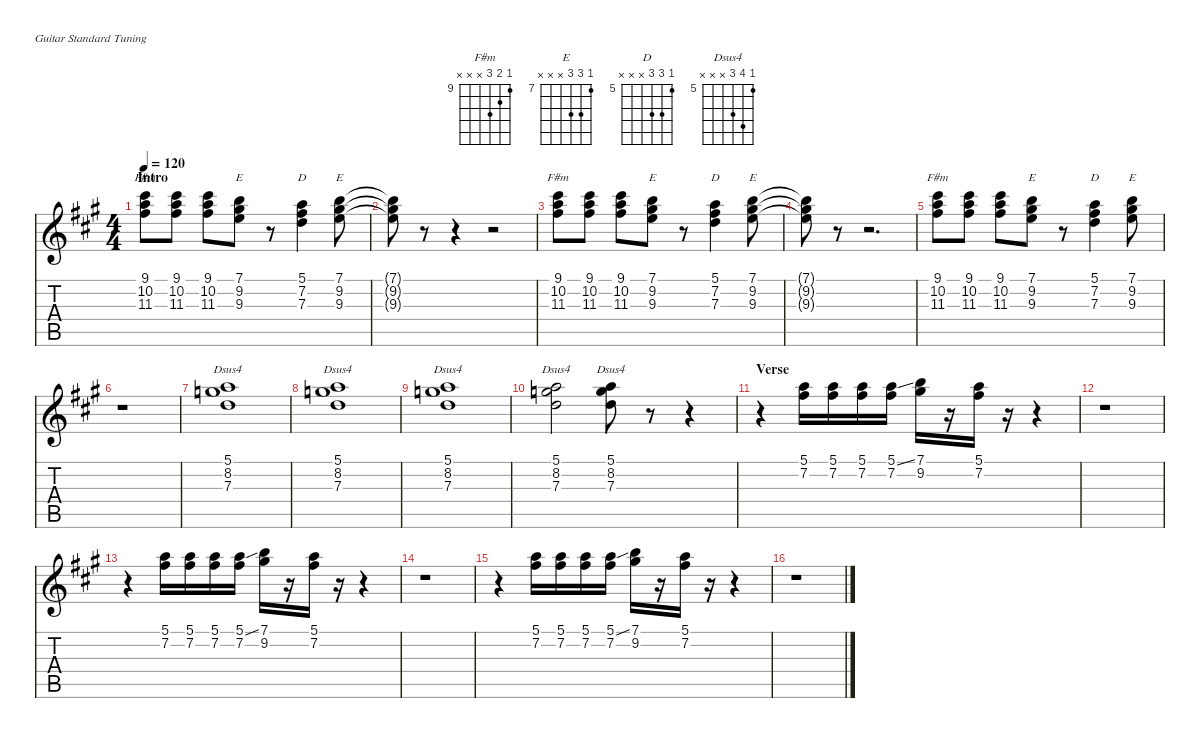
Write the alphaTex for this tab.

\defaultSystemsLayout 4
\hideDynamics
\bracketExtendMode nobrackets
\singleTrackTrackNamePolicy hidden
\multiTrackTrackNamePolicy hidden
\otherSystemsTrackNameOrientation horizontal
\track ("Rhythm 1" "S-Gt") {multiBarRest instrument electricpiano1}
\staff {score tabs}
\tuning (E4 B3 G3 D3 A2 E2)
\displaytranspose 12
\chord ("F#m" 9 10 11 x x x) {firstfret 9}
\chord ("E" 7 9 9 x x x) {firstfret 7}
\chord ("D" 5 7 7 x x x) {firstfret 5}
\chord ("Dsus4" 5 8 7 x x x) {firstfret 5}
\ts (4 4)
\section ("" "Intro")
\tempo 120
\clef g2
\ks a
(9.1{acc #} 10.2{acc forcenatural} 11.3{acc #}).8{ch "F#m" dy f instrument electricpiano1 beam Down} (9.1{acc #} 10.2{acc forcenatural} 11.3{acc #}).8{beam Down} (9.1{acc #} 10.2{acc forcenatural} 11.3{acc #}).8{beam Down} (7.1{acc forcenatural} 9.2{acc #} 9.3{acc forcenatural}).8{ch "E" beam Down} r.8{beam Down} (5.1{acc forcenatural} 7.2{acc #} 7.3{acc forcenatural}).4{ch "D" beam Down} (7.1{acc forcenatural} 9.2{acc #} 9.3{acc forcenatural}).8{ch "E" beam Down} |
(7.1{t acc forcenatural} 9.2{t acc #} 9.3{t acc forcenatural}).8{beam Down} r.8{beam Down} r.4{beam Down} r.2{beam Down} |
(9.1{acc #} 10.2{acc forcenatural} 11.3{acc #}).8{ch "F#m" beam Down} (9.1{acc #} 10.2{acc forcenatural} 11.3{acc #}).8{beam Down} (9.1{acc #} 10.2{acc forcenatural} 11.3{acc #}).8{beam Down} (7.1{acc forcenatural} 9.2{acc #} 9.3{acc forcenatural}).8{ch "E" beam Down} r.8{beam Down} (5.1{acc forcenatural} 7.2{acc #} 7.3{acc forcenatural}).4{ch "D" beam Down} (7.1{acc forcenatural} 9.2{acc #} 9.3{acc forcenatural}).8{ch "E" beam Down} |
(7.1{t acc forcenatural} 9.2{t acc #} 9.3{t acc forcenatural}).8{beam Down} r.8{beam Down} r.2{d beam Down} |
(9.1{acc #} 10.2{acc forcenatural} 11.3{acc #}).8{ch "F#m" beam Down} (9.1{acc #} 10.2{acc forcenatural} 11.3{acc #}).8{beam Down} (9.1{acc #} 10.2{acc forcenatural} 11.3{acc #}).8{beam Down} (7.1{acc forcenatural} 9.2{acc #} 9.3{acc forcenatural}).8{ch "E" beam Down} r.8{beam Down} (5.1{acc forcenatural} 7.2{acc #} 7.3{acc forcenatural}).4{ch "D" beam Down} (7.1{acc forcenatural} 9.2{acc #} 9.3{acc forcenatural}).8{ch "E" beam Down} |
r.1{beam Down} |
(5.1{acc forcenatural} 8.2{acc forcenatural} 7.3{acc forcenatural}).1{ch "Dsus4" beam Down} |
(5.1{acc forcenatural} 8.2{acc forcenatural} 7.3{acc forcenatural}).1{ch "Dsus4" beam Down} |
(5.1{acc forcenatural} 8.2{acc forcenatural} 7.3{acc forcenatural}).1{ch "Dsus4" beam Down} |
(5.1{acc forcenatural} 8.2{acc forcenatural} 7.3{acc forcenatural}).2{ch "Dsus4" beam Down} (5.1{acc forcenatural} 8.2{acc forcenatural} 7.3{acc forcenatural}).8{ch "Dsus4" beam Down} r.8{beam Down} r.4{beam Down} |
\section ("" "Verse")
r.4{beam Down} (5.1{acc forcenatural} 7.2{acc #}).16{beam Down} (5.1{acc forcenatural} 7.2{acc #}).16{beam Down} (5.1{acc forcenatural} 7.2{acc #}).16{beam Down} (5.1{ss acc forcenatural} 7.2{acc #}).16{beam Down} (7.1{acc forcenatural} 9.2{acc #}).16{beam Down} r.16{beam Down} (7.2{acc #} 5.1{acc forcenatural}).16{beam Down} r.16{beam Down} r.4{beam Down} |
r.1{beam Down} |
r.4{beam Down} (5.1{acc forcenatural} 7.2{acc #}).16{beam Down} (5.1{acc forcenatural} 7.2{acc #}).16{beam Down} (5.1{acc forcenatural} 7.2{acc #}).16{beam Down} (5.1{ss acc forcenatural} 7.2{acc #}).16{beam Down} (7.1{acc forcenatural} 9.2{acc #}).16{beam Down} r.16{beam Down} (7.2{acc #} 5.1{acc forcenatural}).16{beam Down} r.16{beam Down} r.4{beam Down} |
r.1{beam Down} |
r.4{beam Down} (5.1{acc forcenatural} 7.2{acc #}).16{beam Down} (5.1{acc forcenatural} 7.2{acc #}).16{beam Down} (5.1{acc forcenatural} 7.2{acc #}).16{beam Down} (5.1{ss acc forcenatural} 7.2{acc #}).16{beam Down} (7.1{acc forcenatural} 9.2{acc #}).16{beam Down} r.16{beam Down} (7.2{acc #} 5.1{acc forcenatural}).16{beam Down} r.16{beam Down} r.4{beam Down} |
r.1{beam Down}
